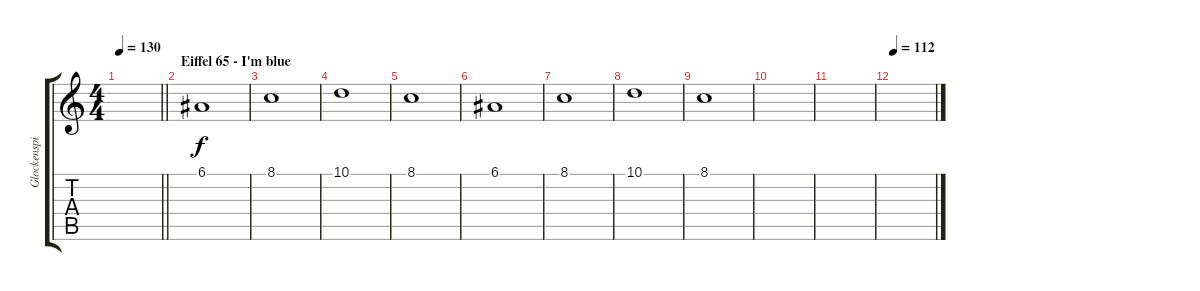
\track ("Glockenspiel" "Glockenspi") {instrument glockenspiel}
\staff {score tabs}
\tuning (E4 B3 G3 D3 A2 E2) {hide}
\ts (4 4)
\tempo 130
\clef g2
\barLineRight lightlight
\ks c
|
\section ("" "Eiffel 65 - I'm blue")
6.1.1 |
8.1.1 |
10.1.1 |
8.1.1 |
6.1.1 |
8.1.1 |
10.1.1 |
8.1.1 |
|
|
\tempo 112
